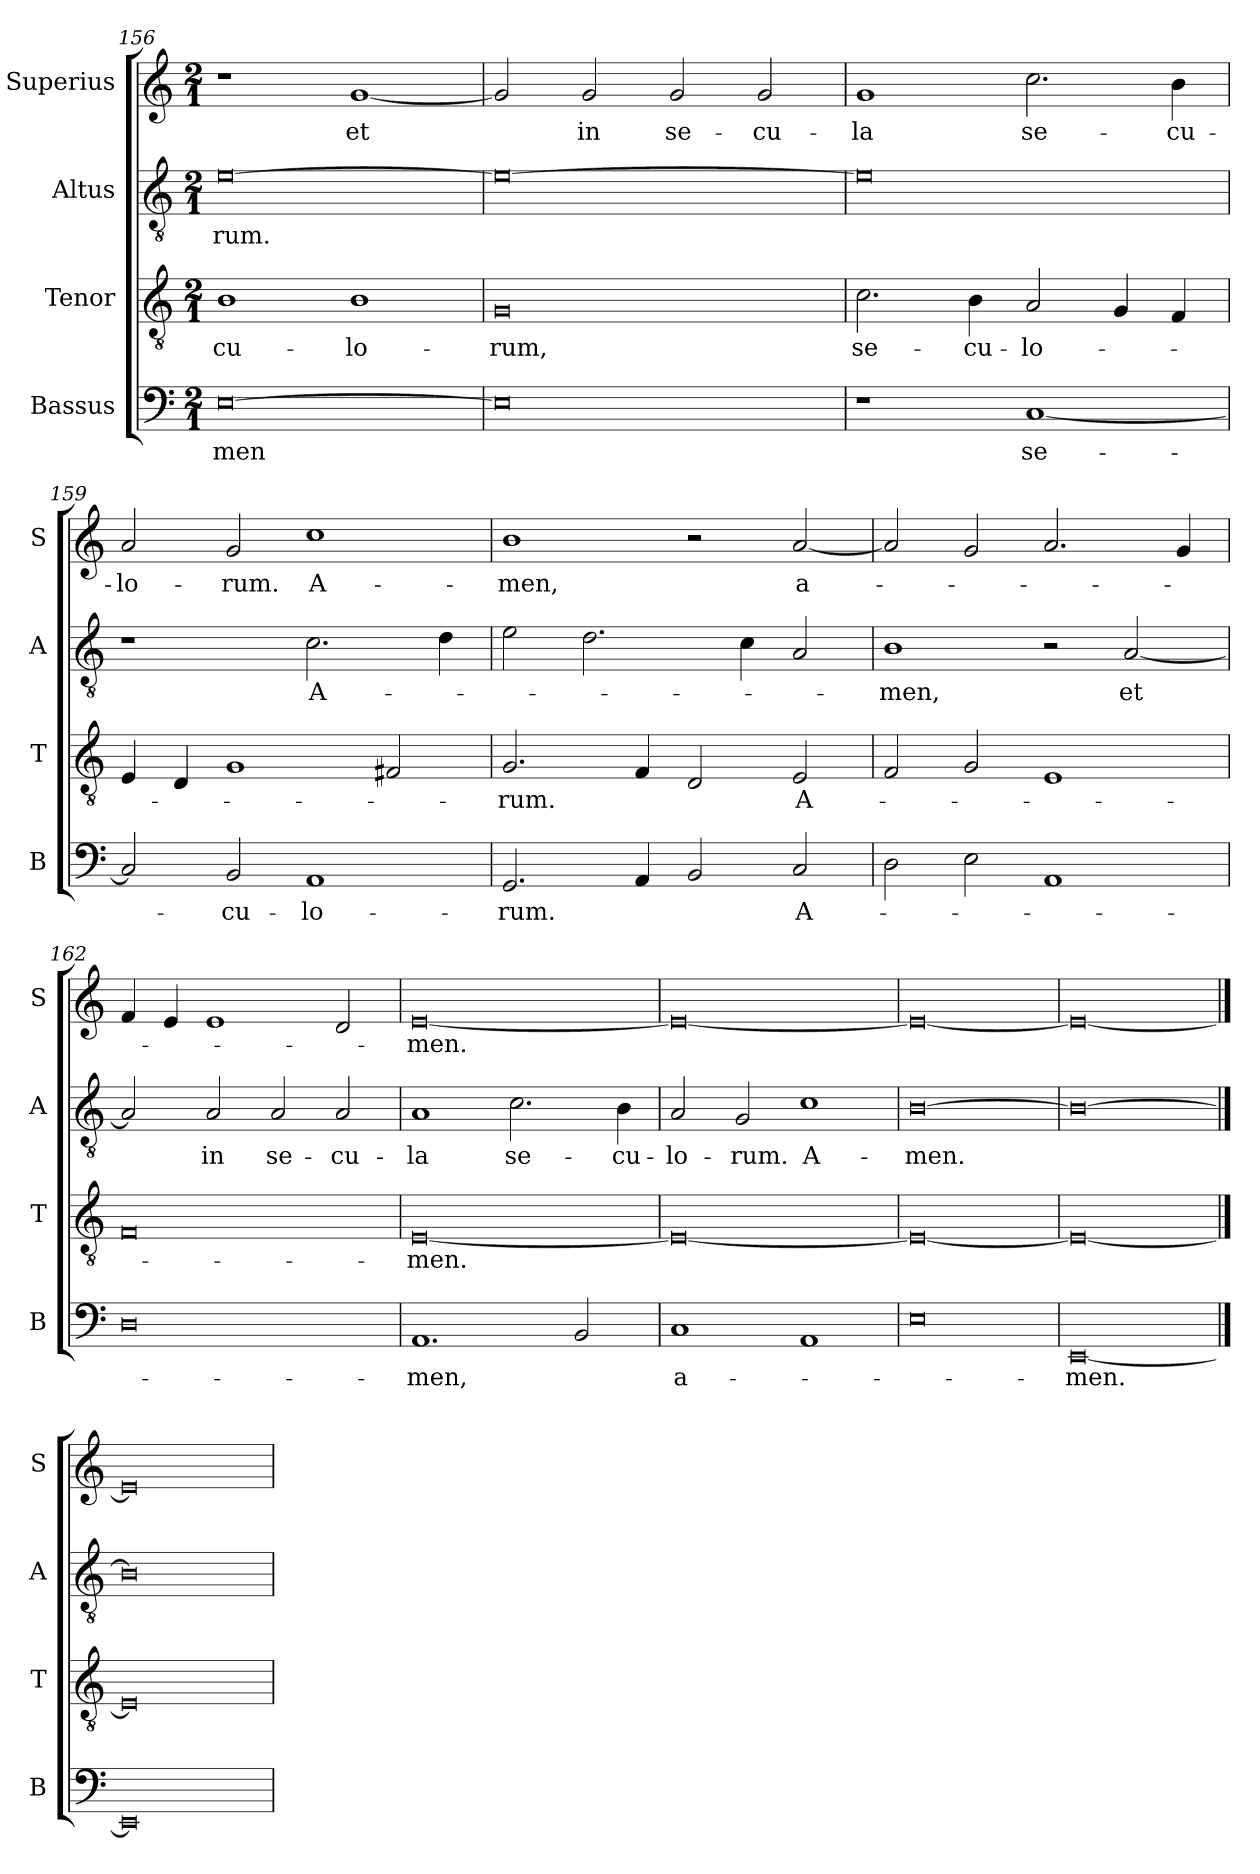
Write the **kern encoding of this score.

**kern	**text	**kern	**text	**kern	**text	**kern	**text
*part4	*part4	*part3	*part3	*part2	*part2	*part1	*part1
*staff4	*staff4	*staff3	*staff3	*staff2	*staff2	*staff1	*staff1
*I"Bassus	*	*I"Tenor	*	*I"Altus	*	*I"Superius	*
*I'B	*	*I'T	*	*I'A	*	*I'S	*
*clefF4	*	*clefGv2	*	*clefGv2	*	*clefG2	*
*k[]	*	*k[]	*	*k[]	*	*k[]	*
*C:	*	*C:	*	*C:	*	*C:	*
*M2/1	*	*M2/1	*	*M2/1	*	*M2/1	*
=156	=156	=156	=156	=156	=156	=156	=156
[0E	-men	1B	-cu-	[0e	-rum.	1r	.
.	.	1B	-lo-	.	.	[1g	et
=157	=157	=157	=157	=157	=157	=157	=157
0E]	.	0G	-rum,	0e_	.	2g]	.
.	.	.	.	.	.	2g	in
.	.	.	.	.	.	2g	se-
.	.	.	.	.	.	2g	-cu-
=158	=158	=158	=158	=158	=158	=158	=158
1r	.	2.c	se-	0e]	.	1g	-la
.	.	4B	-cu-	.	.	.	.
[1C	se-	2A	-lo-	.	.	2.cc	se-
.	.	4G	.	.	.	.	.
.	.	4F	.	.	.	4b	-cu-
=159	=159	=159	=159	=159	=159	=159	=159
2C]	.	4E	.	1r	.	2a	-lo-
.	.	4D	.	.	.	.	.
2BB	-cu-	1G	.	.	.	2g	-rum.
1AA	-lo-	.	.	2.c	A-	1cc	A-
.	.	2F#X	.	.	.	.	.
.	.	.	.	4d	.	.	.
=160	=160	=160	=160	=160	=160	=160	=160
2.GG	-rum.	2.G	-rum.	2e	.	1b	-men,
.	.	.	.	2.d	.	.	.
4AA	.	4F	.	.	.	.	.
2BB	.	2D	.	.	.	2r	.
.	.	.	.	4c	.	.	.
2C	A-	2E	A-	2A	.	[2a	a-
=161	=161	=161	=161	=161	=161	=161	=161
2D	.	2F	.	1B	-men,	2a]	.
2E	.	2G	.	.	.	2g	.
1AA	.	1E	.	2r	.	2.a	.
.	.	.	.	[2A	et	.	.
.	.	.	.	.	.	4g	.
=162	=162	=162	=162	=162	=162	=162	=162
0D	.	0F	.	2A]	.	4f	.
.	.	.	.	.	.	4e	.
.	.	.	.	2A	in	1e	.
.	.	.	.	2A	se-	.	.
.	.	.	.	2A	-cu-	2d	.
=163	=163	=163	=163	=163	=163	=163	=163
1.AA	-men,	[0E	-men.	1A	-la	[0e	-men.
.	.	.	.	2.c	se-	.	.
2BB	.	.	.	.	.	.	.
.	.	.	.	4B	-cu-	.	.
=164	=164	=164	=164	=164	=164	=164	=164
1C	a-	0E_	.	2A	-lo-	0e_	.
.	.	.	.	2G	-rum.	.	.
1AA	.	.	.	1c	A-	.	.
=165	=165	=165	=165	=165	=165	=165	=165
0E	.	0E_	.	[0B	-men.	0e_	.
=166	=166	=166	=166	=166	=166	=166	=166
[0EE	-men.	0E_	.	0B_	.	0e_	.
==167	==167	==167	==167	==167	==167	==167	==167
0EE]	.	0E]	.	0B]	.	0e]	.
=	=	=	=	=	=	=	=
*-	*-	*-	*-	*-	*-	*-	*-
